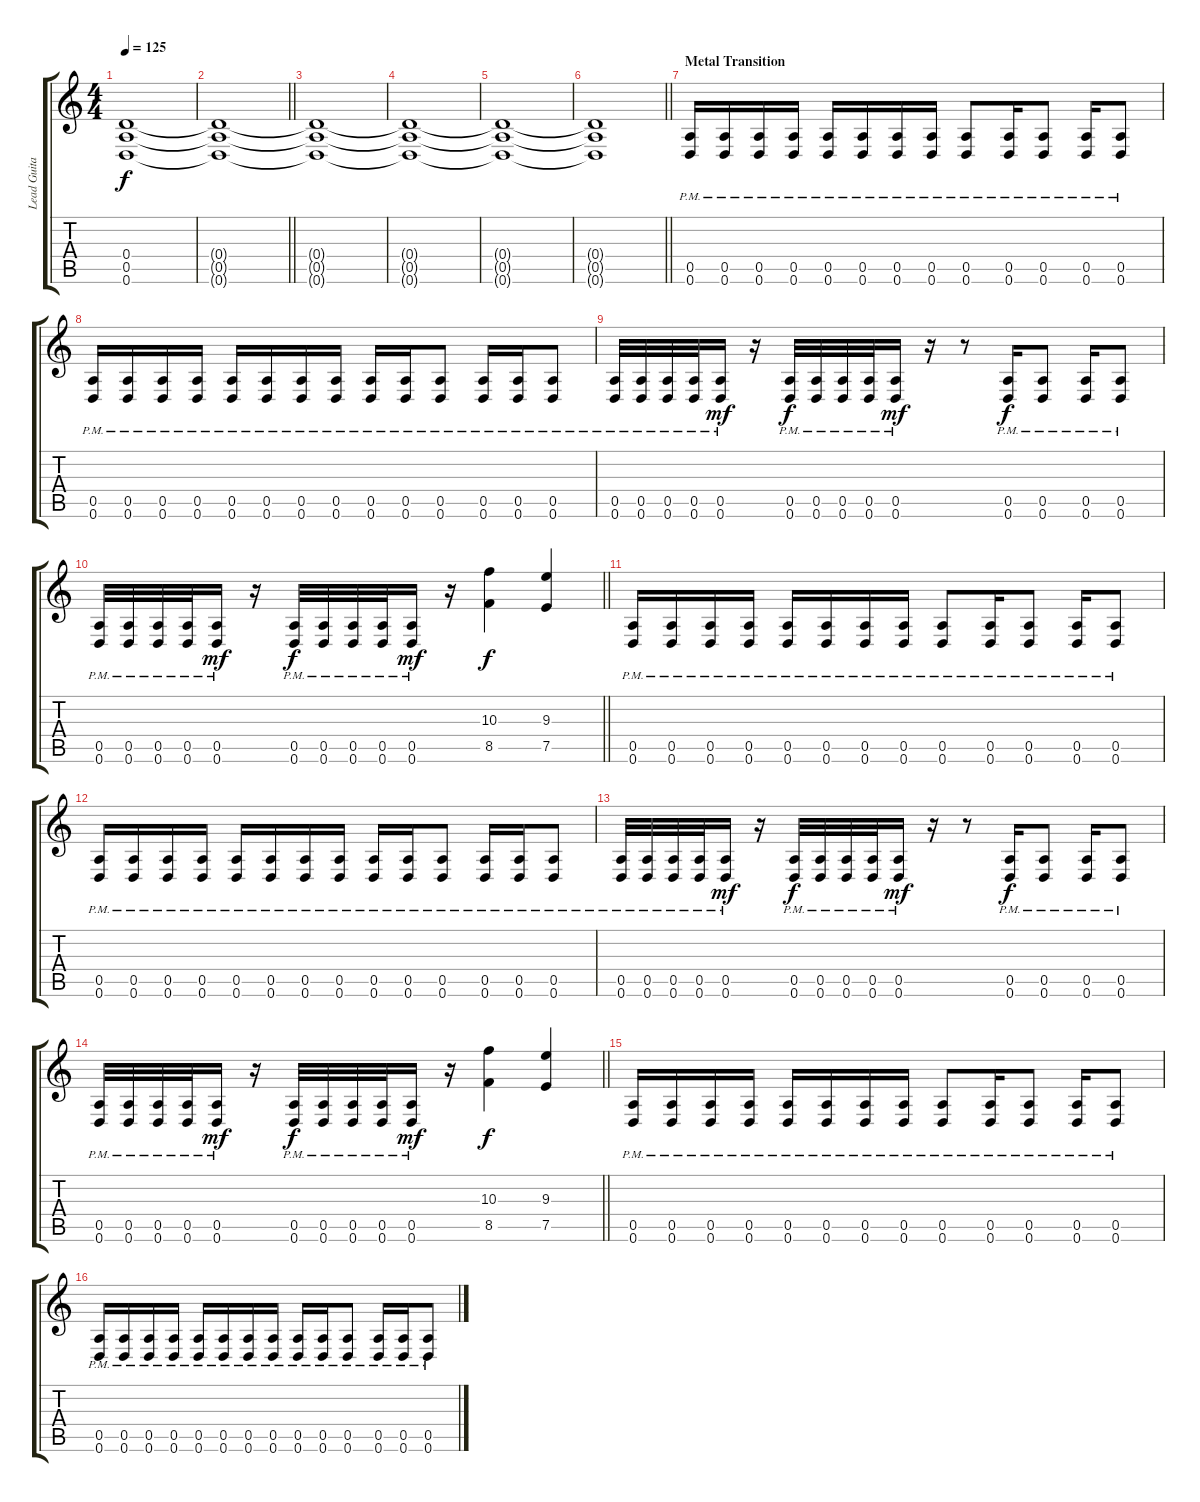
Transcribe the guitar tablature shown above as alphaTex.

\track ("Lead Guitar" "Lead Guita") {instrument distortionguitar}
\staff {score tabs}
\tuning (E4 B3 G3 D3 A2 D2) {hide}
\ts (4 4)
\tempo 125
\clef g2
\ks c
(0.4{t} 0.5{t} 0.6{t}).1{dy f} |
\barLineRight lightlight
(0.4{t} 0.5{t} 0.6{t}).1 |
(0.4{t} 0.5{t} 0.6{t}).1 |
(0.4{t} 0.5{t} 0.6{t}).1 |
(0.4{t} 0.5{t} 0.6{t}).1 |
\barLineRight lightlight
(0.4{t} 0.5{t} 0.6{t}).1 |
\section ("" "Metal Transition")
(0.5{pm} 0.6{pm}).16{volume 13} (0.5{pm} 0.6{pm}).16 (0.5{pm} 0.6{pm}).16 (0.5{pm} 0.6{pm}).16 (0.5{pm} 0.6{pm}).16 (0.5{pm} 0.6{pm}).16 (0.5{pm} 0.6{pm}).16 (0.5{pm} 0.6{pm}).16 (0.5{pm} 0.6{pm}).8 (0.5{pm} 0.6{pm}).16 (0.5{pm} 0.6{pm}).8 (0.5{pm} 0.6{pm}).16 (0.5{pm} 0.6{pm}).8 |
(0.5{pm} 0.6{pm}).16 (0.5{pm} 0.6{pm}).16 (0.5{pm} 0.6{pm}).16 (0.5{pm} 0.6{pm}).16 (0.5{pm} 0.6{pm}).16 (0.5{pm} 0.6{pm}).16 (0.5{pm} 0.6{pm}).16 (0.5{pm} 0.6{pm}).16 (0.5{pm} 0.6{pm}).16 (0.5{pm} 0.6{pm}).16 (0.5{pm} 0.6{pm}).8 (0.5{pm} 0.6{pm}).16 (0.5{pm} 0.6{pm}).16 (0.5{pm} 0.6{pm}).8 |
(0.5{pm} 0.6{pm}).32 (0.5{pm} 0.6{pm}).32 (0.5{pm} 0.6{pm}).32 (0.5{pm} 0.6{pm}).32 (0.5 0.6{pm}).16{dy mf} r.16 (0.5{pm} 0.6{pm}).32{dy f} (0.5{pm} 0.6{pm}).32 (0.5{pm} 0.6{pm}).32 (0.5{pm} 0.6{pm}).32 (0.5{pm} 0.6).16{dy mf} r.16 r.8 (0.5{pm} 0.6{pm}).16{dy f} (0.5{pm} 0.6{pm}).8 (0.5{pm} 0.6{pm}).16 (0.5{pm} 0.6{pm}).8 |
\barLineRight lightlight
(0.5{pm} 0.6{pm}).32 (0.5{pm} 0.6{pm}).32 (0.5{pm} 0.6{pm}).32 (0.5{pm} 0.6{pm}).32 (0.5 0.6{pm}).16{dy mf} r.16 (0.5{pm} 0.6{pm}).32{dy f} (0.5{pm} 0.6{pm}).32 (0.5{pm} 0.6{pm}).32 (0.5{pm} 0.6{pm}).32 (0.5{pm} 0.6).16{dy mf} r.16 (10.3 8.5).4{dy f} (9.3 7.5).4 |
(0.5{pm} 0.6{pm}).16 (0.5{pm} 0.6{pm}).16 (0.5{pm} 0.6{pm}).16 (0.5{pm} 0.6{pm}).16 (0.5{pm} 0.6{pm}).16 (0.5{pm} 0.6{pm}).16 (0.5{pm} 0.6{pm}).16 (0.5{pm} 0.6{pm}).16 (0.5{pm} 0.6{pm}).8 (0.5{pm} 0.6{pm}).16 (0.5{pm} 0.6{pm}).8 (0.5{pm} 0.6{pm}).16 (0.5{pm} 0.6{pm}).8 |
(0.5{pm} 0.6{pm}).16 (0.5{pm} 0.6{pm}).16 (0.5{pm} 0.6{pm}).16 (0.5{pm} 0.6{pm}).16 (0.5{pm} 0.6{pm}).16 (0.5{pm} 0.6{pm}).16 (0.5{pm} 0.6{pm}).16 (0.5{pm} 0.6{pm}).16 (0.5{pm} 0.6{pm}).16 (0.5{pm} 0.6{pm}).16 (0.5{pm} 0.6{pm}).8 (0.5{pm} 0.6{pm}).16 (0.5{pm} 0.6{pm}).16 (0.5{pm} 0.6{pm}).8 |
(0.5{pm} 0.6{pm}).32 (0.5{pm} 0.6{pm}).32 (0.5{pm} 0.6{pm}).32 (0.5{pm} 0.6{pm}).32 (0.5 0.6{pm}).16{dy mf} r.16 (0.5{pm} 0.6{pm}).32{dy f} (0.5{pm} 0.6{pm}).32 (0.5{pm} 0.6{pm}).32 (0.5{pm} 0.6{pm}).32 (0.5{pm} 0.6).16{dy mf} r.16 r.8 (0.5{pm} 0.6{pm}).16{dy f} (0.5{pm} 0.6{pm}).8 (0.5{pm} 0.6{pm}).16 (0.5{pm} 0.6{pm}).8 |
\barLineRight lightlight
(0.5{pm} 0.6{pm}).32 (0.5{pm} 0.6{pm}).32 (0.5{pm} 0.6{pm}).32 (0.5{pm} 0.6{pm}).32 (0.5 0.6{pm}).16{dy mf} r.16 (0.5{pm} 0.6{pm}).32{dy f} (0.5{pm} 0.6{pm}).32 (0.5{pm} 0.6{pm}).32 (0.5{pm} 0.6{pm}).32 (0.5{pm} 0.6).16{dy mf} r.16 (10.3 8.5).4{dy f} (9.3 7.5).4 |
(0.5{pm} 0.6{pm}).16 (0.5{pm} 0.6{pm}).16 (0.5{pm} 0.6{pm}).16 (0.5{pm} 0.6{pm}).16 (0.5{pm} 0.6{pm}).16 (0.5{pm} 0.6{pm}).16 (0.5{pm} 0.6{pm}).16 (0.5{pm} 0.6{pm}).16 (0.5{pm} 0.6{pm}).8 (0.5{pm} 0.6{pm}).16 (0.5{pm} 0.6{pm}).8 (0.5{pm} 0.6{pm}).16 (0.5{pm} 0.6{pm}).8 |
(0.5{pm} 0.6{pm}).16 (0.5{pm} 0.6{pm}).16 (0.5{pm} 0.6{pm}).16 (0.5{pm} 0.6{pm}).16 (0.5{pm} 0.6{pm}).16 (0.5{pm} 0.6{pm}).16 (0.5{pm} 0.6{pm}).16 (0.5{pm} 0.6{pm}).16 (0.5{pm} 0.6{pm}).16 (0.5{pm} 0.6{pm}).16 (0.5{pm} 0.6{pm}).8 (0.5{pm} 0.6{pm}).16 (0.5{pm} 0.6{pm}).16 (0.5{pm} 0.6{pm}).8
